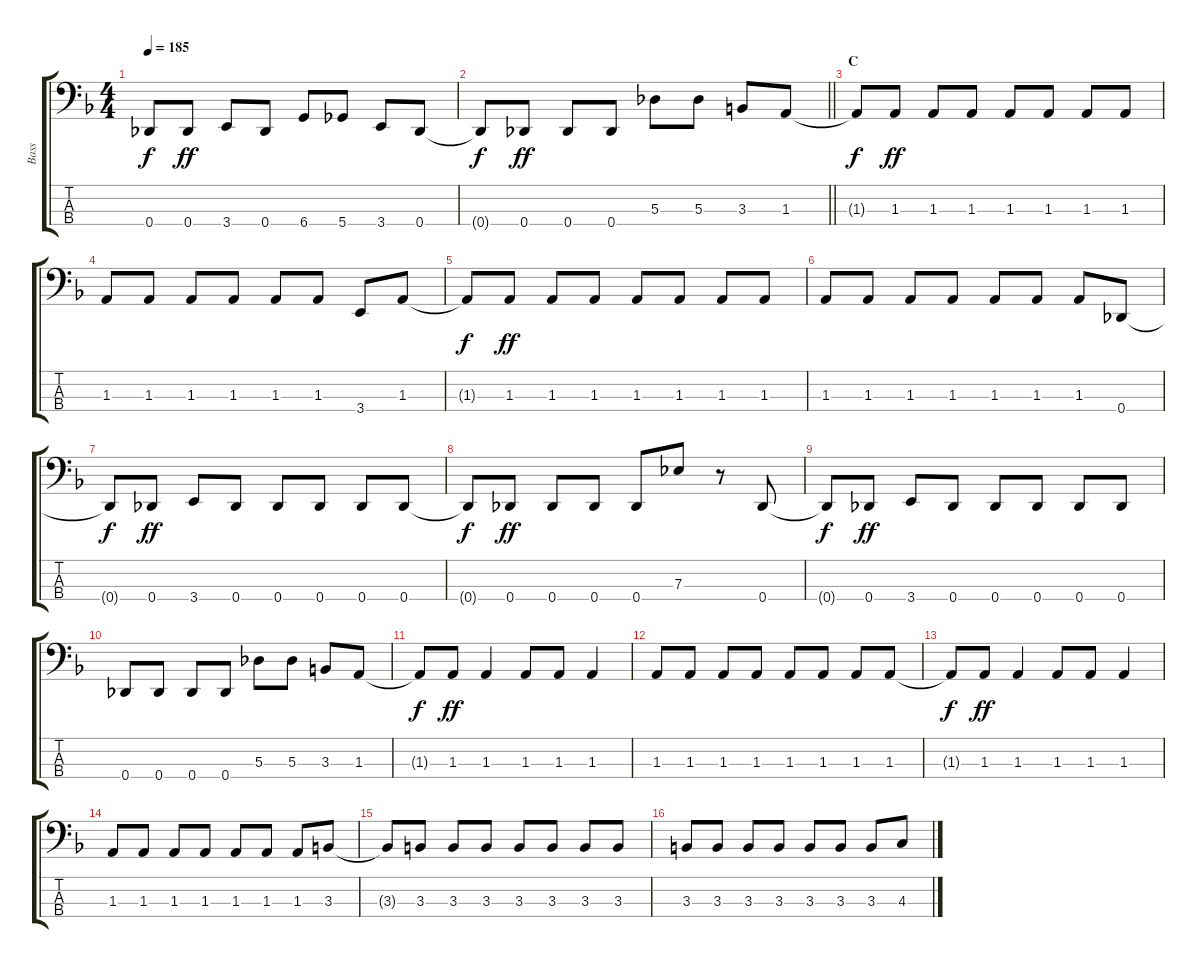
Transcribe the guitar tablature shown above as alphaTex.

\track ("Bass" "Bass") {instrument electricbasspick}
\staff {score tabs}
\tuning (Gb2 Db2 Ab1 Db1) {hide}
\ts (4 4)
\tempo 185
\clef f4
\ks f
0.4{t}.8{dy f} 0.4.8{dy ff} 3.4.8 0.4.8 6.4.8 5.4.8 3.4.8 0.4.8 |
\barLineRight lightlight
0.4{t}.8{dy f} 0.4.8{dy ff} 0.4.8 0.4.8 5.3.8 5.3.8 3.3.8 1.3.8 |
\section ("" "C")
1.3{t}.8{dy f} 1.3.8{dy ff} 1.3.8 1.3.8 1.3.8 1.3.8 1.3.8 1.3.8 |
1.3.8 1.3.8 1.3.8 1.3.8 1.3.8 1.3.8 3.4.8 1.3.8 |
1.3{t}.8{dy f} 1.3.8{dy ff} 1.3.8 1.3.8 1.3.8 1.3.8 1.3.8 1.3.8 |
1.3.8 1.3.8 1.3.8 1.3.8 1.3.8 1.3.8 1.3.8 0.4.8 |
0.4{t}.8{dy f} 0.4.8{dy ff} 3.4.8 0.4.8 0.4.8 0.4.8 0.4.8 0.4.8 |
0.4{t}.8{dy f} 0.4.8{dy ff} 0.4.8 0.4.8 0.4.8 7.3.8 r.8 0.4.8 |
0.4{t}.8{dy f} 0.4.8{dy ff} 3.4.8 0.4.8 0.4.8 0.4.8 0.4.8 0.4.8 |
0.4.8 0.4.8 0.4.8 0.4.8 5.3.8 5.3.8 3.3.8 1.3.8 |
1.3{t}.8{dy f} 1.3.8{dy ff} 1.3.4 1.3.8 1.3.8 1.3.4 |
1.3.8 1.3.8 1.3.8 1.3.8 1.3.8 1.3.8 1.3.8 1.3.8 |
1.3{t}.8{dy f} 1.3.8{dy ff} 1.3.4 1.3.8 1.3.8 1.3.4 |
1.3.8 1.3.8 1.3.8 1.3.8 1.3.8 1.3.8 1.3.8 3.3.8 |
3.3{t}.8 3.3.8 3.3.8 3.3.8 3.3.8 3.3.8 3.3.8 3.3.8 |
3.3.8 3.3.8 3.3.8 3.3.8 3.3.8 3.3.8 3.3.8 4.3.8
